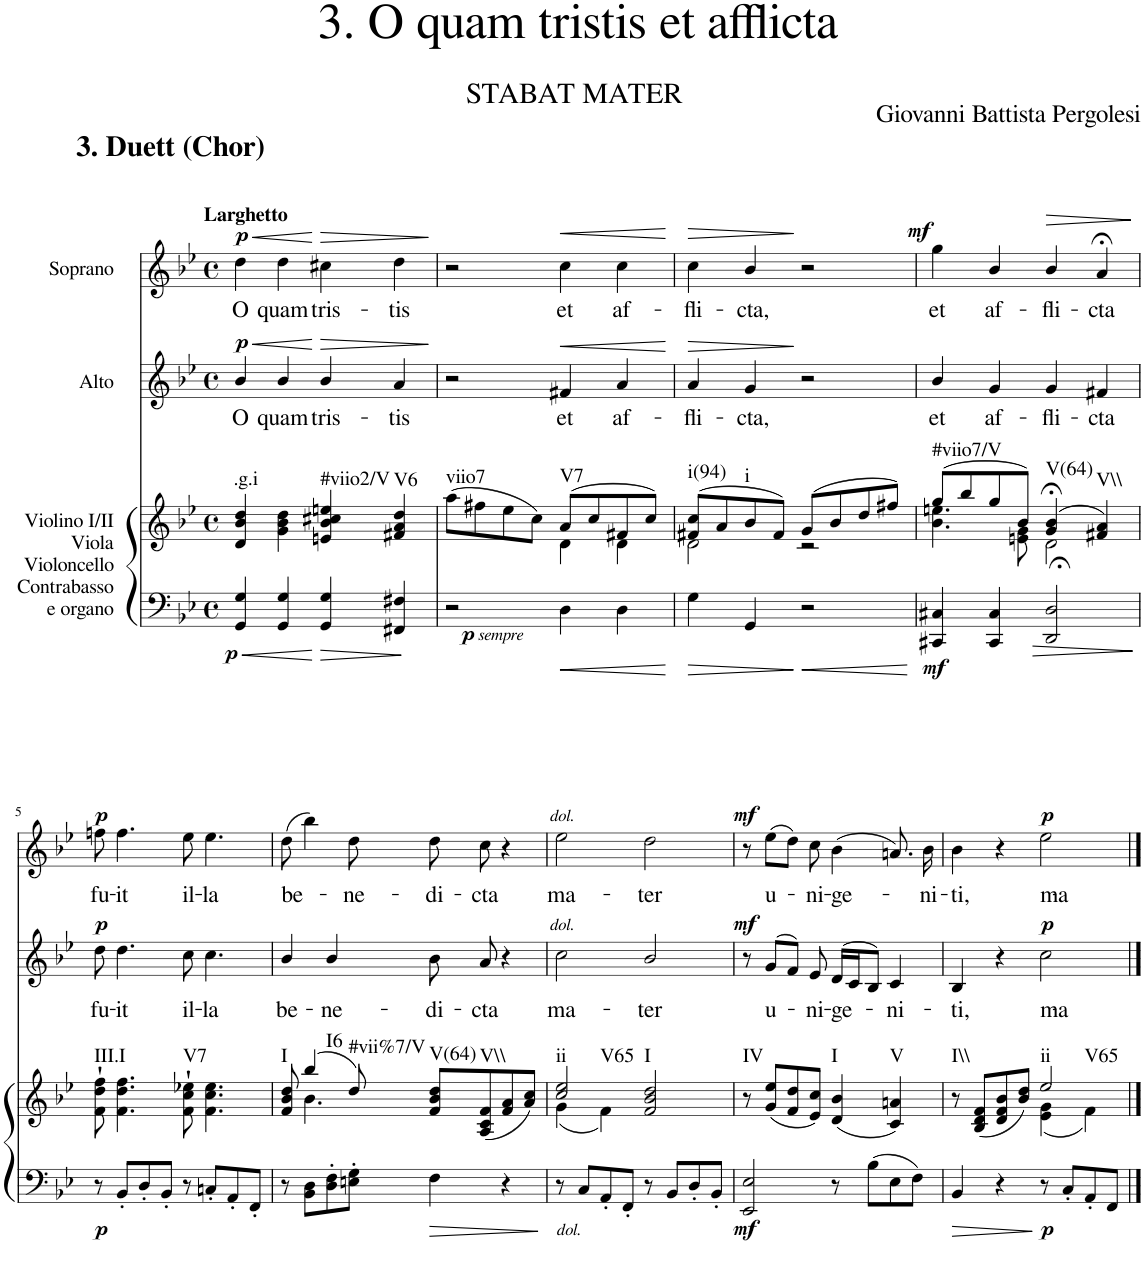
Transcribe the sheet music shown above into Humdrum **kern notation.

**kern	**kern	**dynam	**harte	**kern	**text	**dynam	**kern	**text	**dynam
*part3	*part3	*part3	*part3	*part2	*part2	*part2	*part1	*part1	*part1
*staff4	*staff3	*staff3/4	*	*staff2	*staff2	*staff2	*staff1	*staff1	*staff1
*I"Violino I/II Viola Violoncello Contrabasso e organo	*	*	*	*I"Alto	*	*	*I"Soprano	*	*
*clefF4	*clefG2	*	*	*clefG2	*	*	*clefG2	*	*
*k[b-e-]	*k[b-e-]	*	*	*k[b-e-]	*	*	*k[b-e-]	*	*
*M4/4	*M4/4	*	*	*M4/4	*	*	*M4/4	*	*
*met(c)	*met(c)	*	*	*met(c)	*	*	*met(c)	*	*
=1	=1	=1	=1	=1	=1	=1	=1	=1	=1
!	!	!	!	!	!	!	!LO:TX:a:B:t=Larghetto	!	!
!	!	!LO:DY:b=2	!	!	!LO:LY:b	!LO:HP:b	!	!LO:LY:b	!LO:HP:b
!	!	!	!LO:H:kt=.g.i	!	!	!LO:DY:n=1:a	!	!	!LO:DY:n=1:a
4GG/ 4G/	4d/ 4b-/ 4dd/	p	N	4b-/	O	< p	4dd\	O	< p
!	!	!	!	!	!LO:LY:b	!	!	!LO:LY:b	!
4GG/ 4G/	4g\ 4b-\ 4dd\	.	.	4b-/	quam	.	4dd\	quam	.
!	!	!	!LO:H:kt=#viio2/V	!	!LO:LY:b	!LO:HP:n=1:b	!	!LO:LY:b	!LO:HP:n=1:b
4GG/ 4G/	4en/ 4b-/ 4cc#X/ 4een/	.	N	4b-/	tris-	[ >	4cc#X\	tris-	[ >
!	!	!	!LO:H:kt=V6	!	!LO:LY:b	!	!	!LO:LY:b	!
4FF#X/ 4F#X/	4f#X/ 4a/ 4dd/	.	N	4a/	-tis	.	4dd\	-tis	.
.	.	.	.	.	.	]	.	.	]
=2	=2	=2	=2	=2	=2	=2	=2	=2	=2
*	*^	*	*	*	*	*	*	*	*
!	!	!	!	!LO:H:kt=viio7	!	!	!	!	!	!
2r	(>8aa\L	2ryy	.	N	2r	.	.	2r	.	.
!	!	!	!LO:DY:b	!	!	!	!	!	!	!
!	!	!	!LO:DY:n=1:b	!	!	!	!	!	!	!
.	8ff#X\	.	p other-dynamics	.	.	.	.	.	.	.
.	8ee-\	.	.	.	.	.	.	.	.	.
.	8cc\J)	.	.	.	.	.	.	.	.	.
!	!	!	!	!LO:H:kt=V7	!	!LO:LY:b	!LO:HP:b	!	!LO:LY:b	!LO:HP:b
4D\	(>8a/L	4d\	.	N	4f#X/	et	<	4cc\	et	<
.	8cc/	.	.	.	.	.	.	.	.	.
!	!	!	!	!	!	!LO:LY:b	!	!	!LO:LY:b	!
4D\	8f#X/	4d\	.	.	4a/	af-	.	4cc\	af-	.
.	8cc/J)	.	.	.	.	.	.	.	.	.
*	*v	*v	*	*	*	*	*	*	*	*
.	.	.	.	.	.	[	.	.	[
=3	=3	=3	=3	=3	=3	=3	=3	=3	=3
*	*^	*	*	*	*	*	*	*	*
!	!	!	!	!LO:H:kt=i(94)	!	!LO:LY:b	!LO:HP:b	!	!LO:LY:b	!LO:HP:b
4G\	(8f#X/ 8cc/L	2d\	.	N	4a/	-fli-	>	4cc\	-fli-	>
.	8a/	.	.	.	.	.	.	.	.	.
!	!	!	!	!LO:H:kt=i	!	!LO:LY:b	!	!	!LO:LY:b	!
4GG/	8b-/	.	.	N	4g/	-cta,	.	4b-/	-cta,	.
.	8f#/J)	.	.	.	.	.	.	.	.	.
2r	(>8g/L	2r	.	.	2r	.	]	2r	.	]
.	8b-/	.	.	.	.	.	.	.	.	.
.	8dd/	.	.	.	.	.	.	.	.	.
.	8ff#X/J)	.	.	.	.	.	.	.	.	.
=4	=4	=4	=4	=4	=4	=4	=4	=4	=4	=4
!	!	!	!LO:DY:b=2	!LO:H:kt=#viio7/V	!	!LO:LY:b	!	!	!LO:LY:b	!LO:DY:a
4CC#X/ 4C#X/	(>8gg/L	4.b-\ 4.een\	mf	N	4b-/	et	.	4gg\	et	mf
.	8bb-/	.	.	.	.	.	.	.	.	.
!	!	!	!	!	!	!LO:LY:b	!	!	!LO:LY:b	!
4CC#/ 4C#/	8gg/	.	.	.	4g/	af-	.	4b-/	af-	.
.	8b-/J)	8en\ 8g\	.	.	.	.	.	.	.	.
!	!	!	!	!LO:H:kt=V(64)	!	!LO:LY:b	!	!	!LO:LY:b	!LO:HP:b
2DD/;< 2D/;<	(4g/;< 4b-/;<	2d\	.	N	4g/	-fli-	.	4b-/	-fli-	>
!	!	!	!	!LO:H:kt=V\\	!	!LO:LY:b	!	!	!LO:LY:b	!
.	4f#X/ 4a/)	.	.	N	4f#X/	-cta	.	4a;</	-cta	.
*	*v	*v	*	*	*	*	*	*	*	*
.	.	.	.	.	.	.	.	.	]
!!LO:LB:g=z
=5	=5	=5	=5	=5	=5	=5	=5	=5	=5
!	!	!LO:DY:b=2	!LO:H:kt=III.I	!	!LO:LY:b	!LO:DY:a	!	!LO:LY:b	!LO:DY:a
8r	8f\` 8dd\` 8ff\`	p	N	8dd\	fu-	p	8ffn\	fu-	p
!	!	!	!	!	!LO:LY:b	!	!	!LO:LY:b	!
8BB-'/L	4.f\ 4.dd\ 4.ff\	.	.	4.dd\	-it	.	4.ff\	-it	.
8D'/	.	.	.	.	.	.	.	.	.
8BB-'/J	.	.	.	.	.	.	.	.	.
!	!	!	!LO:H:kt=V7	!	!LO:LY:b	!	!	!LO:LY:b	!
8r	8f\` 8cc\` 8ee-X\`	.	N	8cc\	il-	.	8ee-\	il-	.
!	!	!	!	!	!LO:LY:b	!	!	!LO:LY:b	!
8Cn'/L	4.f\ 4.cc\ 4.ee-\	.	.	4.cc\	-la	.	4.ee-\	-la	.
8AA'/	.	.	.	.	.	.	.	.	.
8FF'/J	.	.	.	.	.	.	.	.	.
=6	=6	=6	=6	=6	=6	=6	=6	=6	=6
*	*^	*	*	*	*	*	*	*	*
!	!	!	!	!LO:H:kt=I	!	!LO:LY:b	!	!	!LO:LY:b	!
8r	8f/ 8b-/ 8dd/	8ryy	.	N	4b-/	be-	.	(>8dd\	be-	.
!	!	!	!	!LO:H:kt=I6	!	!	!	!	!	!
8BB-\ 8D\L	(>4bb-/	4.b-\	.	N	.	.	.	4bb-\)	.	.
!	!	!	!	!	!	!LO:LY:b	!	!	!	!
8D\' 8F\'	.	.	.	.	4b-/	-ne-	.	.	.	.
!	!	!	!	!LO:H:kt=#vii%7/V	!	!	!	!	!LO:LY:b	!
8En\' 8G\'J	8dd/)	.	.	N	.	.	.	8dd\	-ne-	.
!	!	!	!	!LO:H:kt=V(64)	!	!LO:LY:b	!	!	!LO:LY:b	!
4F\	8f/ 8b-/ 8dd/L	2ryy	.	N	8b-\	-di-	.	8dd\	-di-	.
!	!	!	!	!LO:H:kt=V\\	!	!LO:LY:b	!	!	!LO:LY:b	!
.	(<8A/ 8c/ 8f/	.	.	N	8a/	-cta	.	8cc\	-cta	.
4r	8f/ 8a/	.	.	.	4r	.	.	4r	.	.
.	8a/ 8cc/J)	.	.	.	.	.	.	.	.	.
=7	=7	=7	=7	=7	=7	=7	=7	=7	=7	=7
!	!	!	!LO:DY:b=2	!LO:H:n=1:kt=ii	!	!LO:LY:b	!LO:DY:a	!	!LO:LY:b	!LO:DY:a
!	!	!	!	!LO:H:n=2:kt=V65	!	!	!	!	!	!
8r	2cc/ 2ee-/	(4g\	other-dynamics	N N	2cc\	ma-	other-dynamics	2ee-\	ma-	other-dynamics
8C/L	.	.	.	.	.	.	.	.	.	.
8AA'/	.	4f\)	.	.	.	.	.	.	.	.
8FF'/J	.	.	.	.	.	.	.	.	.	.
!	!	!	!	!LO:H:kt=I	!	!LO:LY:b	!	!	!LO:LY:b	!
8r	2f/ 2b-/ 2dd/	2ryy	.	N	2b-/	-ter	.	2dd\	-ter	.
8BB-/L	.	.	.	.	.	.	.	.	.	.
8D'/	.	.	.	.	.	.	.	.	.	.
8BB-'/J	.	.	.	.	.	.	.	.	.	.
*	*v	*v	*	*	*	*	*	*	*	*
=8	=8	=8	=8	=8	=8	=8	=8	=8	=8
!	!	!LO:DY:b=2	!LO:H:kt=IV	!	!	!LO:DY:a	!	!	!LO:DY:a
2EE-/ 2E-/	8r	mf	N	8r	.	mf	8r	.	mf
!	!	!	!	!	!LO:LY:b	!	!	!LO:LY:b	!
.	(<8g/ 8ee-/L	.	.	(>8g/L	u-	.	(>8ee-\L	u-	.
.	8f/ 8dd/	.	.	8f/J)	.	.	8dd\J)	.	.
!	!	!	!	!	!LO:LY:b	!	!	!LO:LY:b	!
.	8e-/ 8cc/J)	.	.	8e-/	-ni-	.	8cc\	-ni-	.
!	!	!	!LO:H:kt=I	!	!LO:LY:b	!	!	!LO:LY:b	!
8r	(<4d/ 4b-/	.	N	(>16d/LL	-ge-	.	(>4b-\	-ge-	.
.	.	.	.	16c/J	.	.	.	.	.
8B-\L	.	.	.	8B-/J)	.	.	.	.	.
!	!	!	!LO:H:kt=V	!	!LO:LY:b	!	!	!	!
8E-\	4c/ 4an/)	.	N	4c/	-ni-	.	8.an/)	.	.
8F\J	.	.	.	.	.	.	.	.	.
!	!	!	!	!	!	!	!	!LO:LY:b	!
.	.	.	.	.	.	.	16b-\	-ni-	.
=9	=9	=9	=9	=9	=9	=9	=9	=9	=9
*	*^	*	*	*	*	*	*	*	*
!	!	!	!	!LO:H:kt=I\\	!	!LO:LY:b	!	!	!LO:LY:b	!
4BB-/	8r	2ryy	.	N	4B-/	-ti,	.	4b-\	-ti,	.
.	(<8B-/ 8d/ 8f/L	.	.	.	.	.	.	.	.	.
4r	8d/ 8f/ 8b-/	.	.	.	4r	.	.	4r	.	.
.	8b-/ 8dd/J)	.	.	.	.	.	.	.	.	.
!	!	!	!LO:DY:b=2	!LO:H:n=1:kt=ii	!	!LO:LY:b	!LO:DY:a	!	!LO:LY:b	!LO:DY:a
!	!	!	!	!LO:H:n=2:kt=V65	!	!	!	!	!	!
8r	2ee-/	(<4e-\ 4g\	p	N N	2cc\	ma-	p	2ee-\	ma-	p
8C'/L	.	.	.	.	.	.	.	.	.	.
8AA'/	.	4f\)	.	.	.	.	.	.	.	.
8FF/J	.	.	.	.	.	.	.	.	.	.
*	*v	*v	*	*	*	*	*	*	*	*
==	==	==	==	==	==	==	==	==	==
*-	*-	*-	*-	*-	*-	*-	*-	*-	*-
